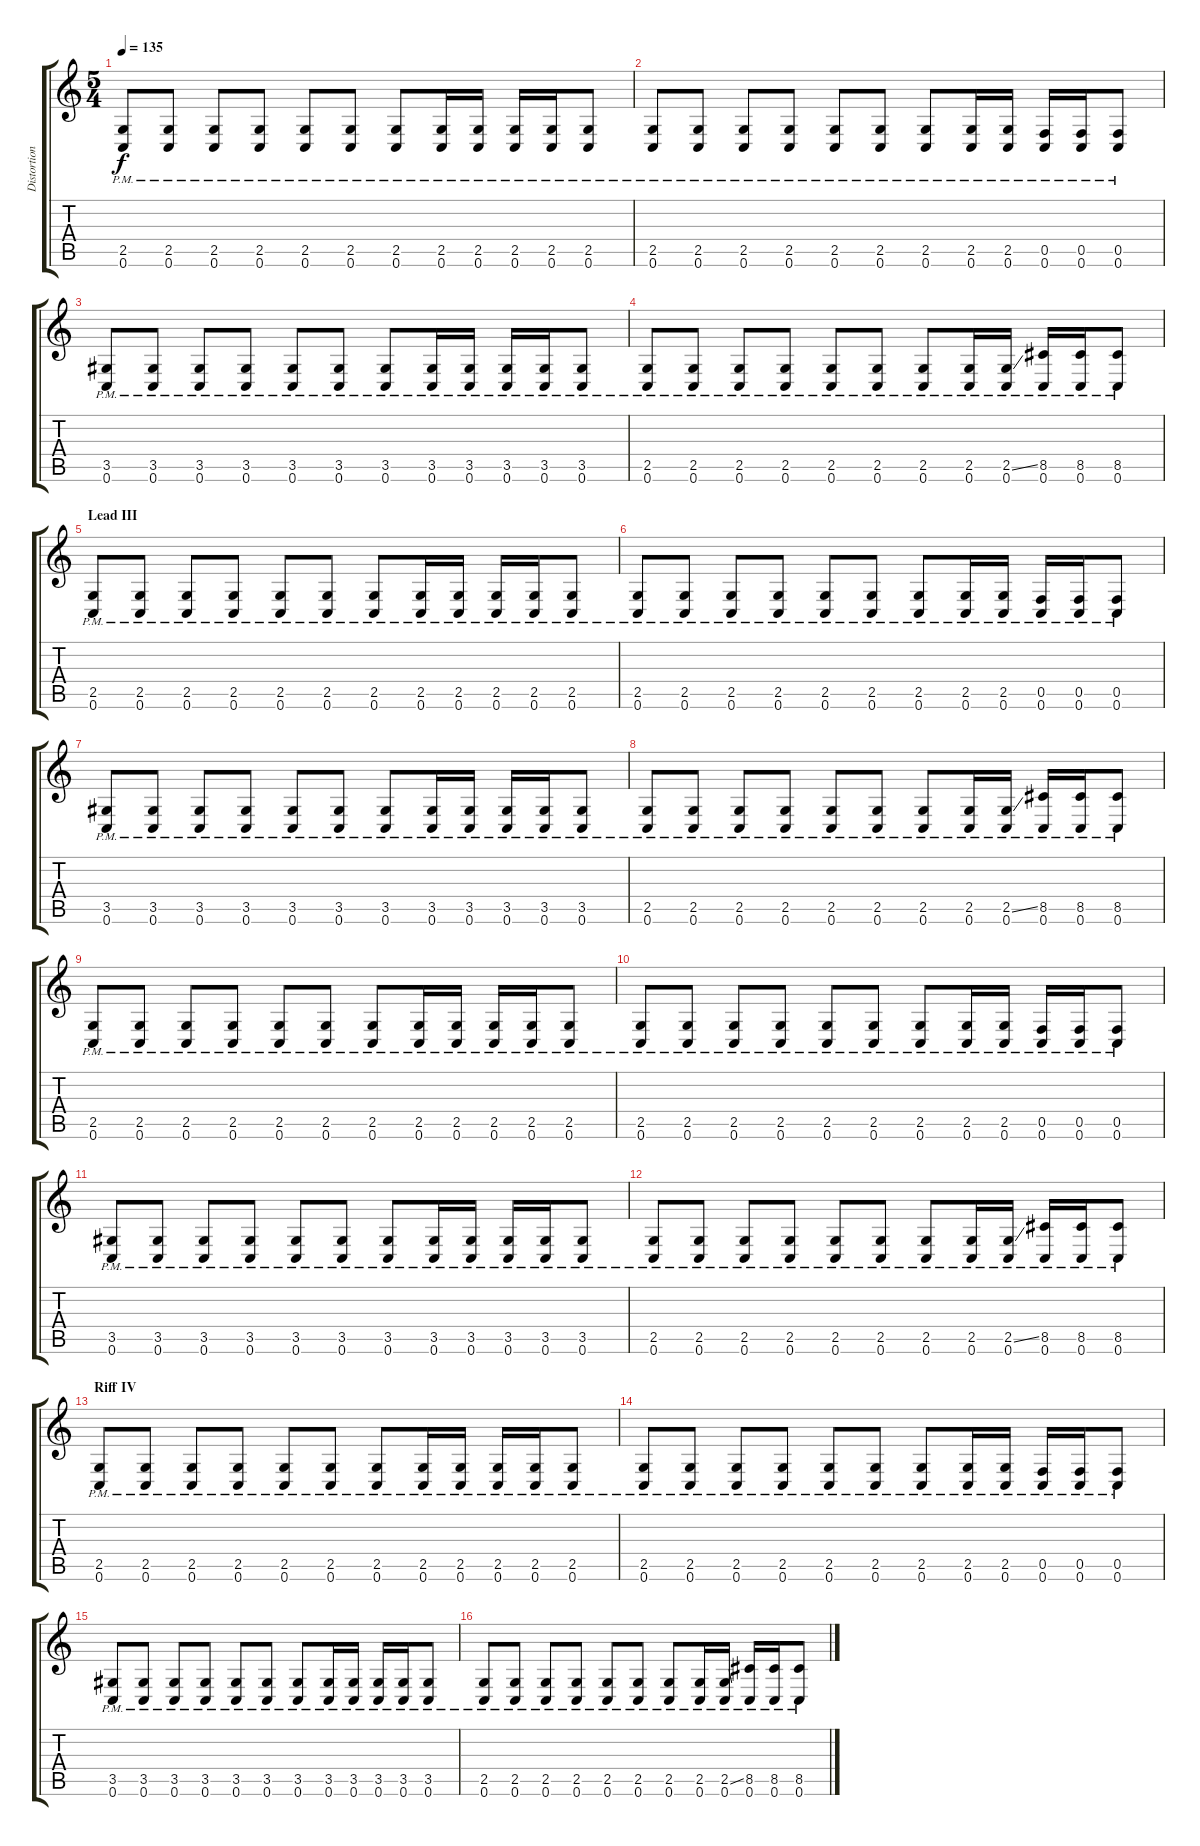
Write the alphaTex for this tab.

\track ("Distortion Guitar II" "Distortion") {instrument distortionguitar}
\staff {score tabs}
\tuning (C4 G3 Eb3 Bb2 F2 C2) {hide}
\ts (5 4)
\tempo 135
\clef g2
\ks c
(2.5{pm} 0.6{pm}).8{dy f} (2.5{pm} 0.6{pm}).8 (2.5{pm} 0.6{pm}).8 (2.5{pm} 0.6{pm}).8 (2.5{pm} 0.6{pm}).8 (2.5{pm} 0.6{pm}).8 (2.5{pm} 0.6{pm}).8 (2.5{pm} 0.6{pm}).16 (2.5{pm} 0.6{pm}).16 (2.5{pm} 0.6{pm}).16 (2.5{pm} 0.6{pm}).16 (2.5{pm} 0.6{pm}).8 |
(2.5{pm} 0.6{pm}).8 (2.5{pm} 0.6{pm}).8 (2.5{pm} 0.6{pm}).8 (2.5{pm} 0.6{pm}).8 (2.5{pm} 0.6{pm}).8 (2.5{pm} 0.6{pm}).8 (2.5{pm} 0.6{pm}).8 (2.5{pm} 0.6{pm}).16 (2.5{pm} 0.6{pm}).16 (0.5{pm} 0.6{pm}).16 (0.5{pm} 0.6{pm}).16 (0.5{pm} 0.6{pm}).8 |
(3.5{pm} 0.6{pm}).8 (3.5{pm} 0.6{pm}).8 (3.5{pm} 0.6{pm}).8 (3.5{pm} 0.6{pm}).8 (3.5{pm} 0.6{pm}).8 (3.5{pm} 0.6{pm}).8 (3.5{pm} 0.6{pm}).8 (3.5{pm} 0.6{pm}).16 (3.5{pm} 0.6{pm}).16 (3.5{pm} 0.6{pm}).16 (3.5{pm} 0.6{pm}).16 (3.5{pm} 0.6{pm}).8 |
(2.5{pm} 0.6{pm}).8 (2.5{pm} 0.6{pm}).8 (2.5{pm} 0.6{pm}).8 (2.5{pm} 0.6{pm}).8 (2.5{pm} 0.6{pm}).8 (2.5{pm} 0.6{pm}).8 (2.5{pm} 0.6{pm}).8 (2.5{pm} 0.6{pm}).16 (2.5{ss} 0.6{pm}).16 (8.5{pm} 0.6{pm}).16 (8.5{pm} 0.6{pm}).16 (8.5{pm} 0.6{pm}).8 |
\section ("" "Lead III")
(2.5{pm} 0.6{pm}).8 (2.5{pm} 0.6{pm}).8 (2.5{pm} 0.6{pm}).8 (2.5{pm} 0.6{pm}).8 (2.5{pm} 0.6{pm}).8 (2.5{pm} 0.6{pm}).8 (2.5{pm} 0.6{pm}).8 (2.5{pm} 0.6{pm}).16 (2.5{pm} 0.6{pm}).16 (2.5{pm} 0.6{pm}).16 (2.5{pm} 0.6{pm}).16 (2.5{pm} 0.6{pm}).8 |
(2.5{pm} 0.6{pm}).8 (2.5{pm} 0.6{pm}).8 (2.5{pm} 0.6{pm}).8 (2.5{pm} 0.6{pm}).8 (2.5{pm} 0.6{pm}).8 (2.5{pm} 0.6{pm}).8 (2.5{pm} 0.6{pm}).8 (2.5{pm} 0.6{pm}).16 (2.5{pm} 0.6{pm}).16 (0.5{pm} 0.6{pm}).16 (0.5{pm} 0.6{pm}).16 (0.5{pm} 0.6{pm}).8 |
(3.5{pm} 0.6{pm}).8 (3.5{pm} 0.6{pm}).8 (3.5{pm} 0.6{pm}).8 (3.5{pm} 0.6{pm}).8 (3.5{pm} 0.6{pm}).8 (3.5{pm} 0.6{pm}).8 (3.5{pm} 0.6{pm}).8 (3.5{pm} 0.6{pm}).16 (3.5{pm} 0.6{pm}).16 (3.5{pm} 0.6{pm}).16 (3.5{pm} 0.6{pm}).16 (3.5{pm} 0.6{pm}).8 |
(2.5{pm} 0.6{pm}).8 (2.5{pm} 0.6{pm}).8 (2.5{pm} 0.6{pm}).8 (2.5{pm} 0.6{pm}).8 (2.5{pm} 0.6{pm}).8 (2.5{pm} 0.6{pm}).8 (2.5{pm} 0.6{pm}).8 (2.5{pm} 0.6{pm}).16 (2.5{ss} 0.6{pm}).16 (8.5{pm} 0.6{pm}).16 (8.5{pm} 0.6{pm}).16 (8.5{pm} 0.6{pm}).8 |
(2.5{pm} 0.6{pm}).8 (2.5{pm} 0.6{pm}).8 (2.5{pm} 0.6{pm}).8 (2.5{pm} 0.6{pm}).8 (2.5{pm} 0.6{pm}).8 (2.5{pm} 0.6{pm}).8 (2.5{pm} 0.6{pm}).8 (2.5{pm} 0.6{pm}).16 (2.5{pm} 0.6{pm}).16 (2.5{pm} 0.6{pm}).16 (2.5{pm} 0.6{pm}).16 (2.5{pm} 0.6{pm}).8 |
(2.5{pm} 0.6{pm}).8 (2.5{pm} 0.6{pm}).8 (2.5{pm} 0.6{pm}).8 (2.5{pm} 0.6{pm}).8 (2.5{pm} 0.6{pm}).8 (2.5{pm} 0.6{pm}).8 (2.5{pm} 0.6{pm}).8 (2.5{pm} 0.6{pm}).16 (2.5{pm} 0.6{pm}).16 (0.5{pm} 0.6{pm}).16 (0.5{pm} 0.6{pm}).16 (0.5{pm} 0.6{pm}).8 |
(3.5{pm} 0.6{pm}).8 (3.5{pm} 0.6{pm}).8 (3.5{pm} 0.6{pm}).8 (3.5{pm} 0.6{pm}).8 (3.5{pm} 0.6{pm}).8 (3.5{pm} 0.6{pm}).8 (3.5{pm} 0.6{pm}).8 (3.5{pm} 0.6{pm}).16 (3.5{pm} 0.6{pm}).16 (3.5{pm} 0.6{pm}).16 (3.5{pm} 0.6{pm}).16 (3.5{pm} 0.6{pm}).8 |
(2.5{pm} 0.6{pm}).8 (2.5{pm} 0.6{pm}).8 (2.5{pm} 0.6{pm}).8 (2.5{pm} 0.6{pm}).8 (2.5{pm} 0.6{pm}).8 (2.5{pm} 0.6{pm}).8 (2.5{pm} 0.6{pm}).8 (2.5{pm} 0.6{pm}).16 (2.5{ss} 0.6{pm}).16 (8.5{pm} 0.6{pm}).16 (8.5{pm} 0.6{pm}).16 (8.5{pm} 0.6{pm}).8 |
\section ("" "Riff IV")
(2.5{pm} 0.6{pm}).8 (2.5{pm} 0.6{pm}).8 (2.5{pm} 0.6{pm}).8 (2.5{pm} 0.6{pm}).8 (2.5{pm} 0.6{pm}).8 (2.5{pm} 0.6{pm}).8 (2.5{pm} 0.6{pm}).8 (2.5{pm} 0.6{pm}).16 (2.5{pm} 0.6{pm}).16 (2.5{pm} 0.6{pm}).16 (2.5{pm} 0.6{pm}).16 (2.5{pm} 0.6{pm}).8 |
(2.5{pm} 0.6{pm}).8 (2.5{pm} 0.6{pm}).8 (2.5{pm} 0.6{pm}).8 (2.5{pm} 0.6{pm}).8 (2.5{pm} 0.6{pm}).8 (2.5{pm} 0.6{pm}).8 (2.5{pm} 0.6{pm}).8 (2.5{pm} 0.6{pm}).16 (2.5{pm} 0.6{pm}).16 (0.5{pm} 0.6{pm}).16 (0.5{pm} 0.6{pm}).16 (0.5{pm} 0.6{pm}).8 |
(3.5{pm} 0.6{pm}).8 (3.5{pm} 0.6{pm}).8 (3.5{pm} 0.6{pm}).8 (3.5{pm} 0.6{pm}).8 (3.5{pm} 0.6{pm}).8 (3.5{pm} 0.6{pm}).8 (3.5{pm} 0.6{pm}).8 (3.5{pm} 0.6{pm}).16 (3.5{pm} 0.6{pm}).16 (3.5{pm} 0.6{pm}).16 (3.5{pm} 0.6{pm}).16 (3.5{pm} 0.6{pm}).8 |
(2.5{pm} 0.6{pm}).8 (2.5{pm} 0.6{pm}).8 (2.5{pm} 0.6{pm}).8 (2.5{pm} 0.6{pm}).8 (2.5{pm} 0.6{pm}).8 (2.5{pm} 0.6{pm}).8 (2.5{pm} 0.6{pm}).8 (2.5{pm} 0.6{pm}).16 (2.5{ss} 0.6{pm}).16 (8.5{pm} 0.6{pm}).16 (8.5{pm} 0.6{pm}).16 (8.5{pm} 0.6{pm}).8
